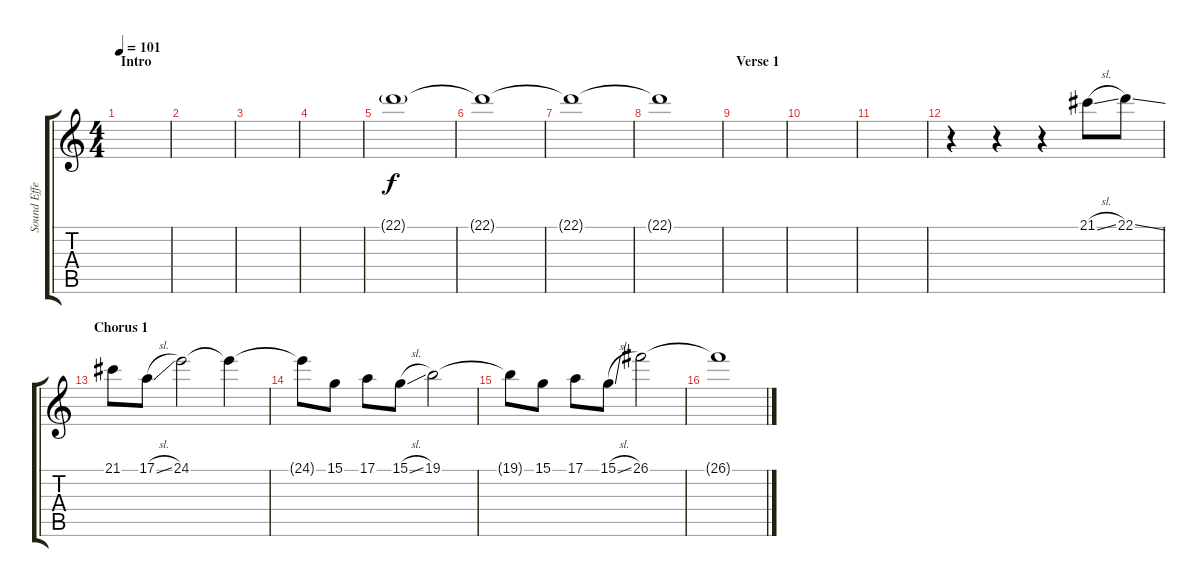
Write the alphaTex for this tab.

\track ("Sound Effects" "Sound Effe") {instrument recorder}
\staff {score tabs}
\tuning (E4 B3 G3 D3 A2 E2) {hide}
\ts (4 4)
\section ("" "Intro")
\tempo 101
\clef g2
\ks c
|
|
|
|
22.1{g}.1 |
22.1{t}.1{dy f} |
22.1{t}.1 |
22.1{t}.1 |
\section ("" "Verse 1")
|
|
|
r.4 r.4 r.4 21.1{sl}.8 22.1{ss}.8 |
\section ("" "Chorus 1")
21.1.8 17.1{sl}.8 24.1.2 24.1{t}.4 |
24.1{t}.8 15.1.8 17.1.8 15.1{sl}.8 19.1.2 |
19.1{t}.8 15.1.8 17.1.8 15.1{sl}.8 26.1.2 |
26.1{t}.1
